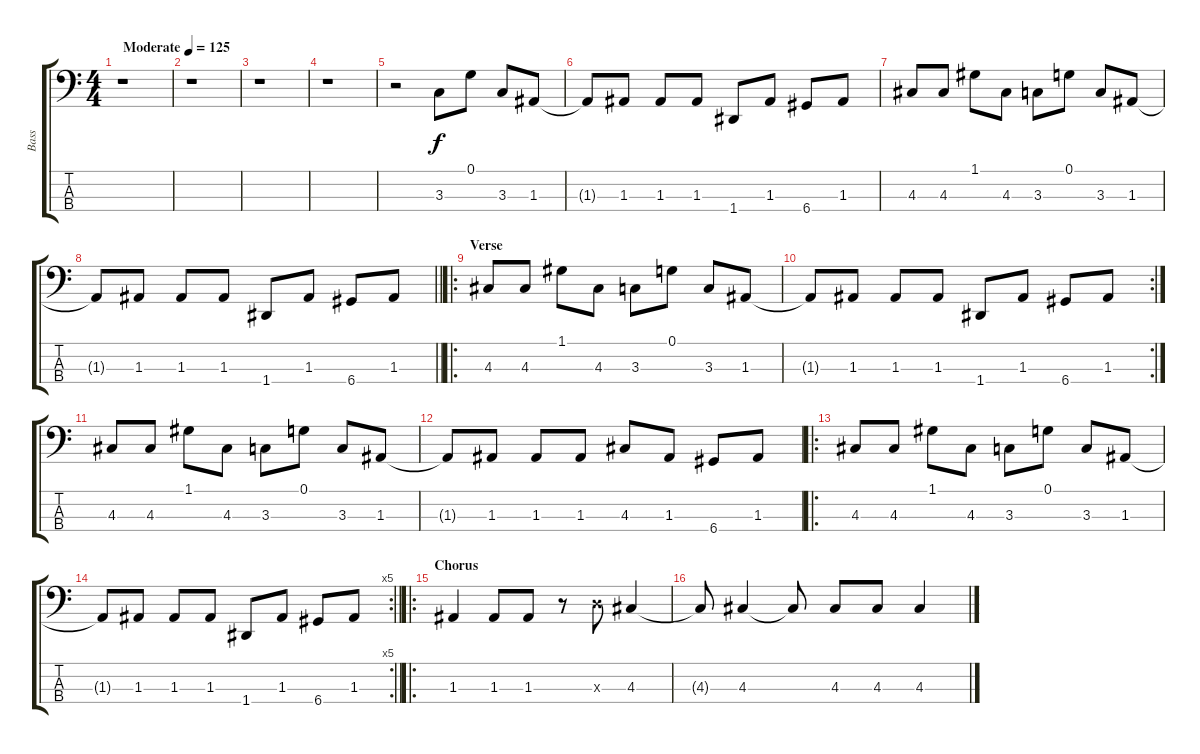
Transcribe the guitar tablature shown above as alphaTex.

\track ("Bass" "Bass") {instrument electricbassfinger}
\staff {score tabs}
\tuning (G2 D2 A1 D1) {hide}
\ts (4 4)
\tempo (125 "Moderate")
\clef f4
\ks c
r.1{dy f instrument electricbassfinger} |
r.1 |
r.1 |
r.1 |
r.2 3.3.8 0.1.8 3.3.8 1.3.8 |
1.3{t}.8 1.3.8 1.3.8 1.3.8 1.4.8 1.3.8 6.4.8 1.3.8 |
4.3.8 4.3.8 1.1.8 4.3.8 3.3.8 0.1.8 3.3.8 1.3.8 |
\barLineRight lightlight
1.3{t}.8 1.3.8 1.3.8 1.3.8 1.4.8 1.3.8 6.4.8 1.3.8 |
\ro
\section ("" "Verse")
4.3.8 4.3.8 1.1.8 4.3.8 3.3.8 0.1.8 3.3.8 1.3.8 |
\rc 2
1.3{t}.8 1.3.8 1.3.8 1.3.8 1.4.8 1.3.8 6.4.8 1.3.8 |
4.3.8 4.3.8 1.1.8 4.3.8 3.3.8 0.1.8 3.3.8 1.3.8 |
1.3{t}.8 1.3.8 1.3.8 1.3.8 4.3.8 1.3.8 6.4.8 1.3.8 |
\ro
4.3.8 4.3.8 1.1.8 4.3.8 3.3.8 0.1.8 3.3.8 1.3.8 |
\rc 5
\barLineRight lightlight
1.3{t}.8 1.3.8 1.3.8 1.3.8 1.4.8 1.3.8 6.4.8 1.3.8 |
\ro
\section ("" "Chorus")
1.3.4 1.3.8 1.3.8 r.8 5.3{x}.8 4.3.4 |
4.3{t}.8 4.3.4 4.3{t}.8 4.3.8 4.3.8 4.3.4
